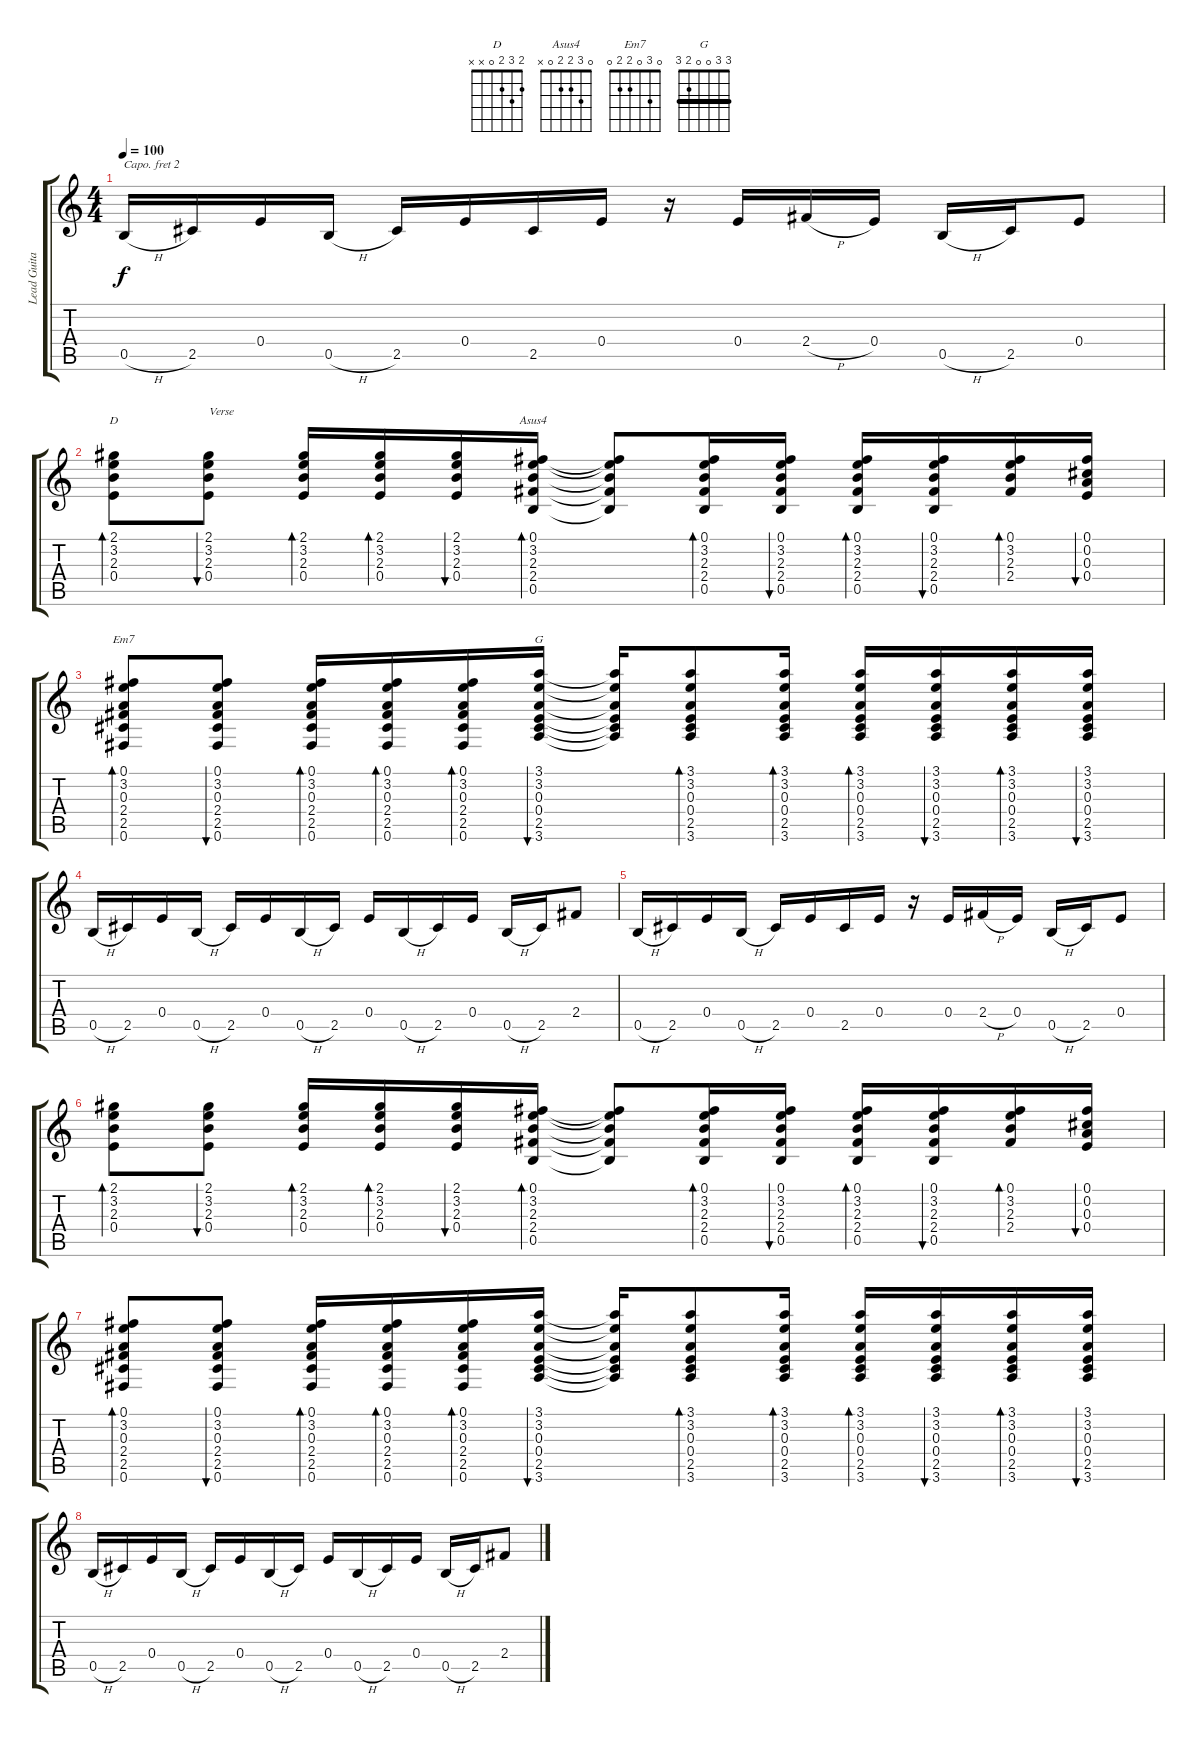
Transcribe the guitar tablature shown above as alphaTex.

\track ("Lead Guitar(Noel)" "Lead Guita") {instrument acousticguitarsteel}
\staff {score tabs}
\capo 2
\tuning (E4 B3 G3 D3 A2 E2) {hide}
\chord ("D" 2 3 2 0 x x)
\chord ("Asus4" 0 3 2 2 0 x)
\chord ("Em7" 0 3 0 2 2 0)
\chord ("G" 3 3 0 0 2 3) {barre 3}
\ts (4 4)
\tempo 100
\clef g2
\ks c
0.5{h}.16{dy f} 2.5.16 0.4.16 0.5{h}.16 2.5.16 0.4.16 2.5.16 0.4.16 r.16 0.4.16 2.4{h}.16 0.4.16 0.5{h}.16 2.5.16 0.4.8 |
(2.1 3.2 2.3 0.4).8{bd 60 ch "D" volume 9} (2.1 3.2 2.3 0.4).8{bu 60 txt "Verse"} (2.1 3.2 2.3 0.4).16{bd 60} (2.1 3.2 2.3 0.4).16{bd 60} (2.1 3.2 2.3 0.4).16{bu 60} (0.1 3.2 2.3 2.4 0.5).16{bd 60 ch "Asus4"} (0.1{t} 3.2{t} 2.3{t} 2.4{t} 0.5{t}).8 (0.1 3.2 2.3 2.4 0.5).16{bd 60} (0.1 3.2 2.3 2.4 0.5).16{bu 60} (0.1 3.2 2.3 2.4 0.5).16{bd 60} (0.1 3.2 2.3 2.4 0.5).16{bu 60} (0.1 3.2 2.3 2.4).16{bd 60} (0.1 0.2 0.3 0.4).16{bu 60} |
(0.1 3.2 0.3 2.4 2.5 0.6).8{bd 60 ch "Em7"} (0.1 3.2 0.3 2.4 2.5 0.6).8{bu 60} (0.1 3.2 0.3 2.4 2.5 0.6).16{bd 60} (0.1 3.2 0.3 2.4 2.5 0.6).16{bd 60} (0.1 3.2 0.3 2.4 2.5 0.6).16{bd 60} (3.1 3.2 0.3 0.4 2.5 3.6).16{bu 60 ch "G"} (3.1{t} 3.2{t} 0.3{t} 0.4{t} 2.5{t} 3.6{t}).16 (3.1 3.2 0.3 0.4 2.5 3.6).8{bd 60} (3.1 3.2 0.3 0.4 2.5 3.6).16{bd 60} (3.1 3.2 0.3 0.4 2.5 3.6).16{bd 60} (3.1 3.2 0.3 0.4 2.5 3.6).16{bu 60} (3.1 3.2 0.3 0.4 2.5 3.6).16{bd 60} (3.1 3.2 0.3 0.4 2.5 3.6).16{bu 60} |
0.5{h}.16{volume 16} 2.5.16 0.4.16 0.5{h}.16 2.5.16 0.4.16 0.5{h}.16 2.5.16 0.4.16 0.5{h}.16 2.5.16 0.4.16 0.5{h}.16 2.5.16 2.4.8 |
0.5{h}.16 2.5.16 0.4.16 0.5{h}.16 2.5.16 0.4.16 2.5.16 0.4.16 r.16 0.4.16 2.4{h}.16 0.4.16 0.5{h}.16 2.5.16 0.4.8 |
(2.1 3.2 2.3 0.4).8{bd 60 volume 9} (2.1 3.2 2.3 0.4).8{bu 60} (2.1 3.2 2.3 0.4).16{bd 60} (2.1 3.2 2.3 0.4).16{bd 60} (2.1 3.2 2.3 0.4).16{bu 60} (0.1 3.2 2.3 2.4 0.5).16{bd 60} (0.1{t} 3.2{t} 2.3{t} 2.4{t} 0.5{t}).8 (0.1 3.2 2.3 2.4 0.5).16{bd 60} (0.1 3.2 2.3 2.4 0.5).16{bu 60} (0.1 3.2 2.3 2.4 0.5).16{bd 60} (0.1 3.2 2.3 2.4 0.5).16{bu 60} (0.1 3.2 2.3 2.4).16{bd 60} (0.1 0.2 0.3 0.4).16{bu 60} |
(0.1 3.2 0.3 2.4 2.5 0.6).8{bd 60} (0.1 3.2 0.3 2.4 2.5 0.6).8{bu 60} (0.1 3.2 0.3 2.4 2.5 0.6).16{bd 60} (0.1 3.2 0.3 2.4 2.5 0.6).16{bd 60} (0.1 3.2 0.3 2.4 2.5 0.6).16{bd 60} (3.1 3.2 0.3 0.4 2.5 3.6).16{bu 60} (3.1{t} 3.2{t} 0.3{t} 0.4{t} 2.5{t} 3.6{t}).16 (3.1 3.2 0.3 0.4 2.5 3.6).8{bd 60} (3.1 3.2 0.3 0.4 2.5 3.6).16{bd 60} (3.1 3.2 0.3 0.4 2.5 3.6).16{bd 60} (3.1 3.2 0.3 0.4 2.5 3.6).16{bu 60} (3.1 3.2 0.3 0.4 2.5 3.6).16{bd 60} (3.1 3.2 0.3 0.4 2.5 3.6).16{bu 60} |
0.5{h}.16{volume 16} 2.5.16 0.4.16 0.5{h}.16 2.5.16 0.4.16 0.5{h}.16 2.5.16 0.4.16 0.5{h}.16 2.5.16 0.4.16 0.5{h}.16 2.5.16 2.4.8
